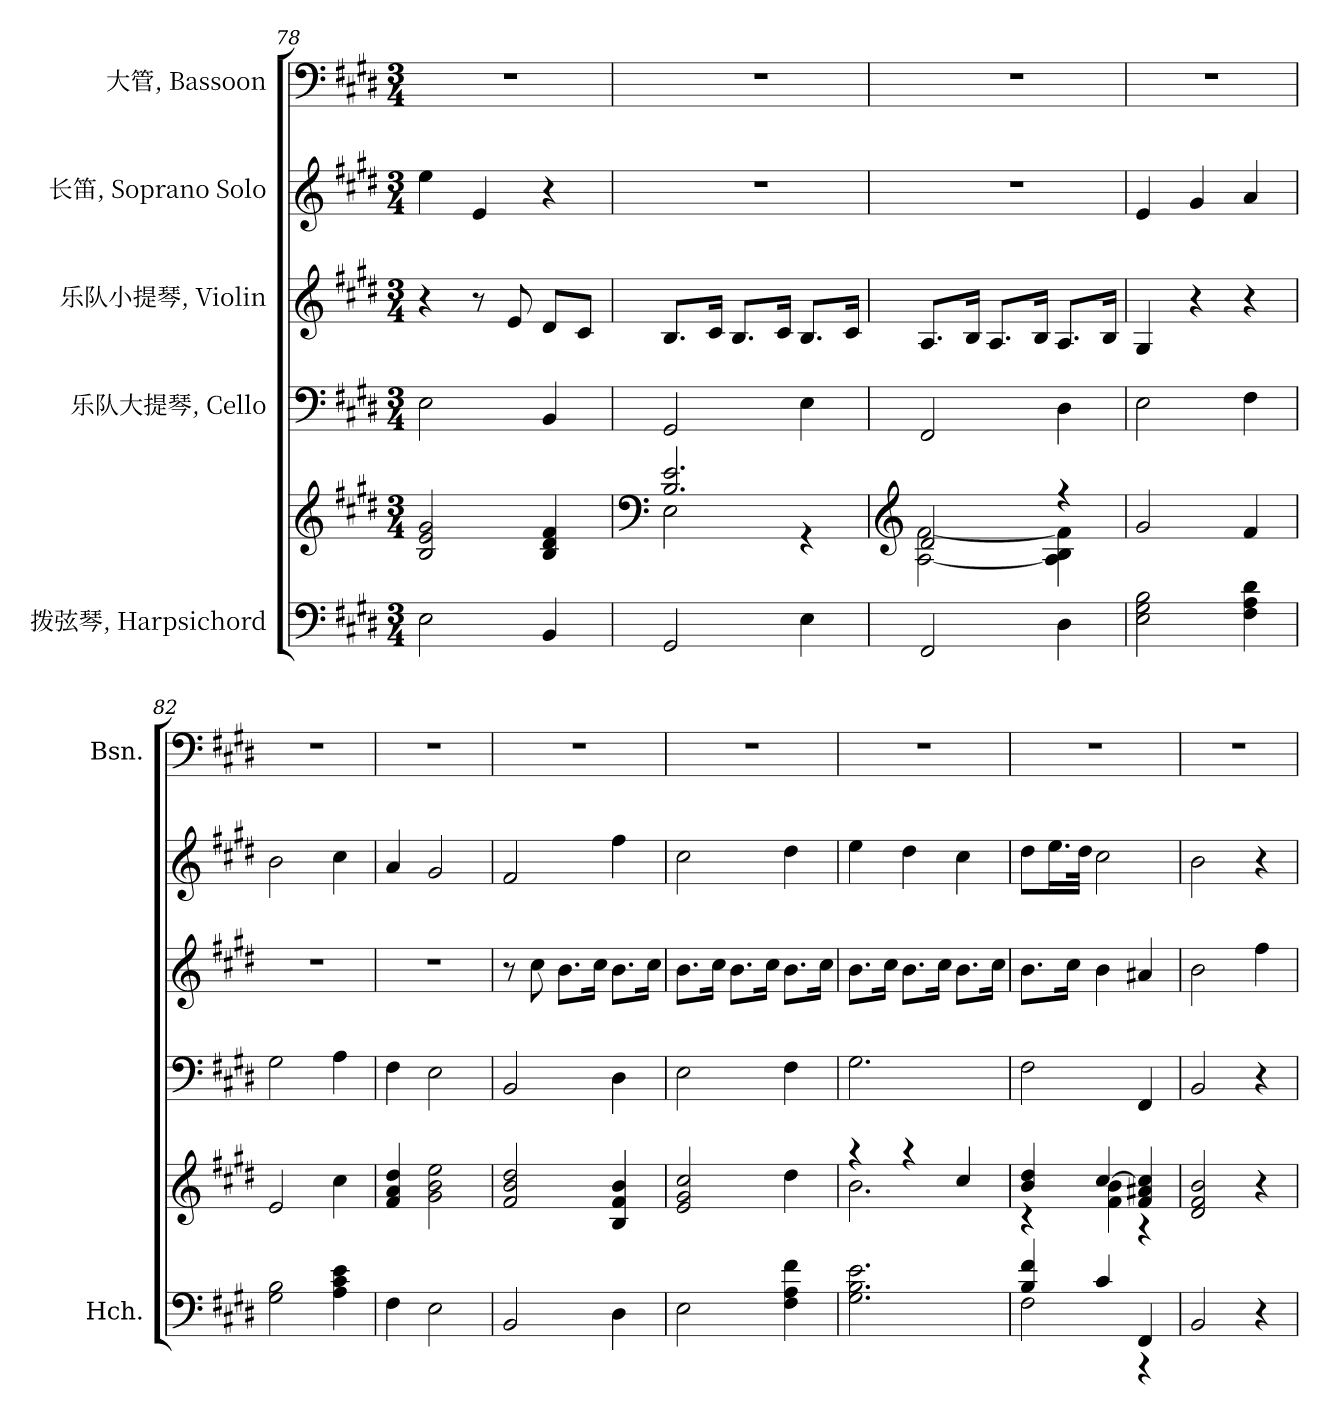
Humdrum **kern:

**kern	**kern	**kern	**kern	**kern	**kern
*part5	*part5	*part4	*part3	*part2	*part1
*staff6	*staff5	*staff4	*staff3	*staff2	*staff1
*I"拨弦琴, Harpsichord	*	*I"乐队大提琴, Cello	*I"乐队小提琴, Violin	*I"长笛, Soprano Solo	*I"大管, Bassoon
*I'Hch.	*	*	*	*	*I'Bsn.
*clefF4	*clefG2	*clefF4	*clefG2	*clefG2	*clefF4
*k[f#c#g#d#]	*k[f#c#g#d#]	*k[f#c#g#d#]	*k[f#c#g#d#]	*k[f#c#g#d#]	*k[f#c#g#d#]
*M3/4	*M3/4	*M3/4	*M3/4	*M3/4	*M3/4
=78	=78	=78	=78	=78	=78
2E\	2B/ 2e/ 2g#/	2E\	4r	4ee\	2.r
.	.	.	8r	4e/	.
.	.	.	8e/	.	.
4BB/	4B/ 4d#/ 4f#/	4BB/	8d#/L	4r	.
.	.	.	8c#/J	.	.
!!LO:PB:g=z
=79	=79	=79	=79	=79	=79
*	*clefF4	*	*	*	*
*	*^	*	*	*	*
2GG#/	2.B/ 2.e/	2E\	2GG#/	8.B/L	2.r	2.r
.	.	.	.	16c#/Jk	.	.
.	.	.	.	8.B/L	.	.
.	.	.	.	16c#/Jk	.	.
4E\	.	4r	4E\	8.B/L	.	.
.	.	.	.	16c#/Jk	.	.
=80	=80	=80	=80	=80	=80	=80
*	*clefG2	*	*	*	*	*
2FF#/	2d#/	[2A\ [2f#\	2FF#/	8.A/L	2.r	2.r
.	.	.	.	16B/Jk	.	.
.	.	.	.	8.A/L	.	.
.	.	.	.	16B/Jk	.	.
4D#\	4r	4A\] 4B\ 4f#\]	4D#\	8.A/L	.	.
.	.	.	.	16B/Jk	.	.
*	*v	*v	*	*	*	*
=81	=81	=81	=81	=81	=81
2E\ 2G#\ 2B\	2g#/	2E\	4G#/	4e/	2.r
.	.	.	4r	4g#/	.
4F#\ 4A\ 4d#\	4f#/	4F#\	4r	4a/	.
=82	=82	=82	=82	=82	=82
2G#\ 2B\	2e/	2G#\	2.r	2b\	2.r
4A\ 4c#\ 4e\	4cc#\	4A\	.	4cc#\	.
=83	=83	=83	=83	=83	=83
4F#\	4f#/ 4a/ 4dd#/	4F#\	2.r	4a/	2.r
2E\	2g#\ 2b\ 2ee\	2E\	.	2g#/	.
=84	=84	=84	=84	=84	=84
2BB/	2f#/ 2b/ 2dd#/	2BB/	8r	2f#/	2.r
.	.	.	8cc#\	.	.
.	.	.	8.b\L	.	.
.	.	.	16cc#\Jk	.	.
4D#\	4B/ 4f#/ 4b/	4D#\	8.b\L	4ff#\	.
.	.	.	16cc#\Jk	.	.
!!LO:LB:g=z
=85	=85	=85	=85	=85	=85
2E\	2e/ 2g#/ 2cc#/	2E\	8.b\L	2cc#\	2.r
.	.	.	16cc#\Jk	.	.
.	.	.	8.b\L	.	.
.	.	.	16cc#\Jk	.	.
4F#\ 4A\ 4f#\	4dd#\	4F#\	8.b\L	4dd#\	.
.	.	.	16cc#\Jk	.	.
=86	=86	=86	=86	=86	=86
*	*^	*	*	*	*
2.G#\ 2.B\ 2.e\	4r	2.b\	2.G#\	8.b\L	4ee\	2.r
.	.	.	.	16cc#\Jk	.	.
.	4r	.	.	8.b\L	4dd#\	.
.	.	.	.	16cc#\Jk	.	.
.	4cc#/	.	.	8.b\L	4cc#\	.
.	.	.	.	16cc#\Jk	.	.
=87	=87	=87	=87	=87	=87	=87
*^	*	*	*	*	*	*
4B/ 4f#/	2F#\	4b/ 4dd#/	4r	2F#\	8.b\L	8dd#\L	2.r
.	.	.	.	.	.	16.ee\L	.
.	.	.	.	.	16cc#\Jk	.	.
.	.	.	.	.	.	32dd#\JJk	.
4c#/	.	[4cc#/	4f#\ 4b\	.	4b\	2cc#\	.
4FF#/	4r	4f#/ 4a#X/ 4cc#/]	4r	4FF#/	4a#X/	.	.
*v	*v	*	*	*	*	*	*
*	*v	*v	*	*	*	*
=88	=88	=88	=88	=88	=88
2BB/	2d#/ 2f#/ 2b/	2BB/	2b\	2b\	2.r
4r	4r	4r	4ff#\	4r	.
=	=	=	=	=	=
*-	*-	*-	*-	*-	*-
